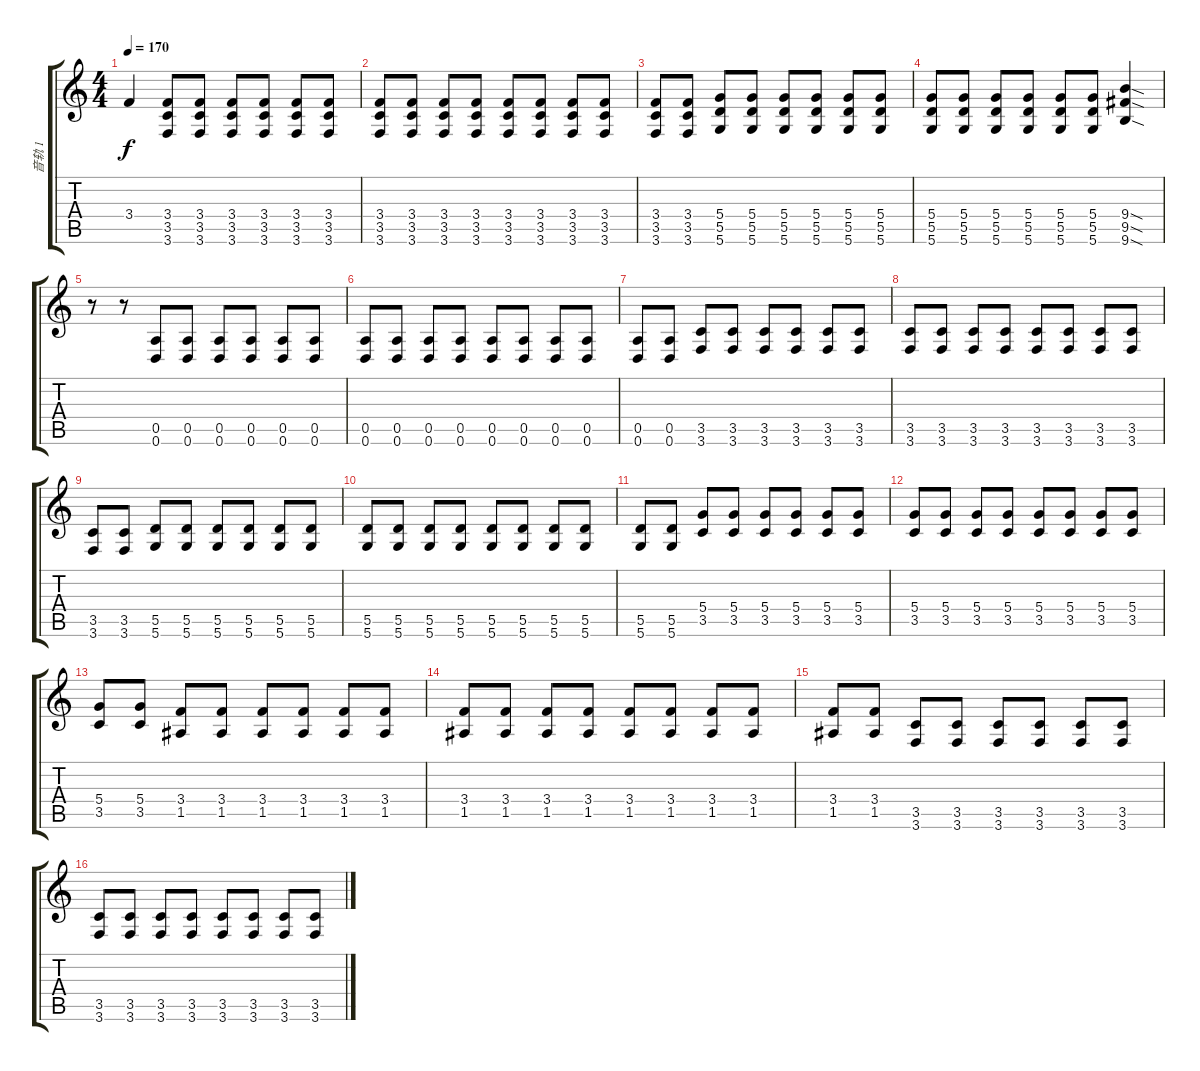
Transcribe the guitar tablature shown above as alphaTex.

\track ("音轨 1" "音轨 1") {instrument distortionguitar}
\staff {score tabs}
\tuning (E4 B3 G3 D3 A2 D2) {hide}
\ts (4 4)
\tempo 170
\clef g2
\ks c
3.4.4{dy f} (3.4 3.5 3.6).8 (3.4 3.5 3.6).8 (3.4 3.5 3.6).8 (3.4 3.5 3.6).8 (3.4 3.5 3.6).8 (3.4 3.5 3.6).8 |
(3.4 3.5 3.6).8 (3.4 3.5 3.6).8 (3.4 3.5 3.6).8 (3.4 3.5 3.6).8 (3.4 3.5 3.6).8 (3.4 3.5 3.6).8 (3.4 3.5 3.6).8 (3.4 3.5 3.6).8 |
(3.4 3.5 3.6).8 (3.4 3.5 3.6).8 (5.4 5.5 5.6).8 (5.4 5.5 5.6).8 (5.4 5.5 5.6).8 (5.4 5.5 5.6).8 (5.4 5.5 5.6).8 (5.4 5.5 5.6).8 |
(5.4 5.5 5.6).8 (5.4 5.5 5.6).8 (5.4 5.5 5.6).8 (5.4 5.5 5.6).8 (5.4 5.5 5.6).8 (5.4 5.5 5.6).8 (9.4{sod} 9.5{sod} 9.6{sod}).4 |
r.8 r.8 (0.5 0.6).8 (0.5 0.6).8 (0.5 0.6).8 (0.5 0.6).8 (0.5 0.6).8 (0.5 0.6).8 |
(0.5 0.6).8 (0.5 0.6).8 (0.5 0.6).8 (0.5 0.6).8 (0.5 0.6).8 (0.5 0.6).8 (0.5 0.6).8 (0.5 0.6).8 |
(0.5 0.6).8 (0.5 0.6).8 (3.5 3.6).8 (3.5 3.6).8 (3.5 3.6).8 (3.5 3.6).8 (3.5 3.6).8 (3.5 3.6).8 |
(3.5 3.6).8 (3.5 3.6).8 (3.5 3.6).8 (3.5 3.6).8 (3.5 3.6).8 (3.5 3.6).8 (3.5 3.6).8 (3.5 3.6).8 |
(3.5 3.6).8 (3.5 3.6).8 (5.5 5.6).8 (5.5 5.6).8 (5.5 5.6).8 (5.5 5.6).8 (5.5 5.6).8 (5.5 5.6).8 |
(5.5 5.6).8 (5.5 5.6).8 (5.5 5.6).8 (5.5 5.6).8 (5.5 5.6).8 (5.5 5.6).8 (5.5 5.6).8 (5.5 5.6).8 |
(5.5 5.6).8 (5.5 5.6).8 (5.4 3.5).8 (5.4 3.5).8 (5.4 3.5).8 (5.4 3.5).8 (5.4 3.5).8 (5.4 3.5).8 |
(5.4 3.5).8 (5.4 3.5).8 (5.4 3.5).8 (5.4 3.5).8 (5.4 3.5).8 (5.4 3.5).8 (5.4 3.5).8 (5.4 3.5).8 |
(5.4 3.5).8 (5.4 3.5).8 (3.4 1.5).8 (3.4 1.5).8 (3.4 1.5).8 (3.4 1.5).8 (3.4 1.5).8 (3.4 1.5).8 |
(3.4 1.5).8 (3.4 1.5).8 (3.4 1.5).8 (3.4 1.5).8 (3.4 1.5).8 (3.4 1.5).8 (3.4 1.5).8 (3.4 1.5).8 |
(3.4 1.5).8 (3.4 1.5).8 (3.5 3.6).8 (3.5 3.6).8 (3.5 3.6).8 (3.5 3.6).8 (3.5 3.6).8 (3.5 3.6).8 |
(3.5 3.6).8 (3.5 3.6).8 (3.5 3.6).8 (3.5 3.6).8 (3.5 3.6).8 (3.5 3.6).8 (3.5 3.6).8 (3.5 3.6).8
